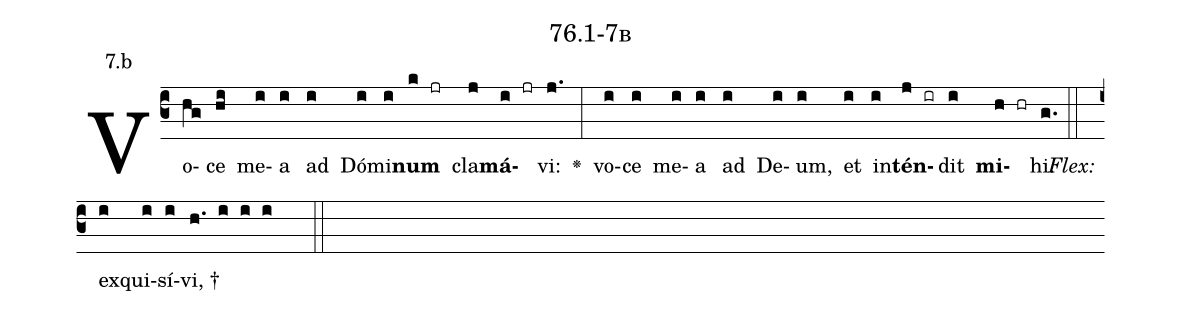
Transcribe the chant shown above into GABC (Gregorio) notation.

name: 76.1-7b;
annotation: 7.b;
%%
(c3)Vo(hg)ce(hi) me(i)a(i) ad(i) Dó(i)mi(i)<b>num</b>(k jr) cla(j)<b>má</b>(i jr)vi:(j.) <v>\greheightstar</v>(:) vo(i)ce(i) me(i)a(i) ad(i) De(i)um,(i) et(i) in(i)<b>tén</b>(j ir)dit(i) <b>mi</b>(h hr)hi.(g.) (::)
<i>Flex:</i>()  ex(i)qui(i)sí(i)vi, †(h. i i i  ::)

%E(i) u(i) o(j) u(i) a(h) e.(g.) (::)
